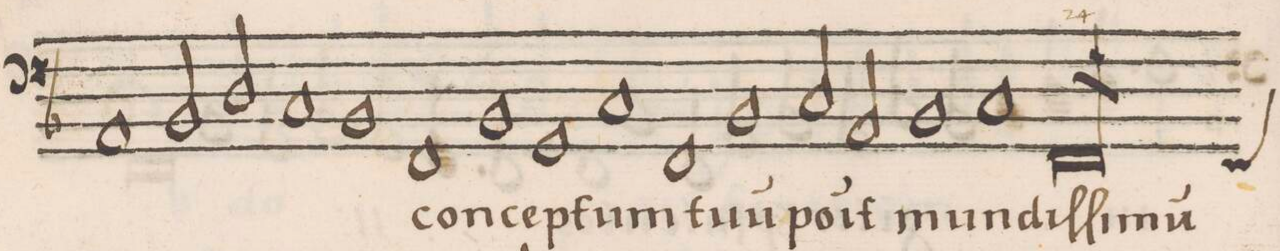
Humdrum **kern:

**kern	**text	**text
*I"BASSVS	*	*
*clefF4	*	*
*k[b-]	*	*
*met(C)	*	*
*M2/1	*	*
1AA	-ſel-	.
2BB-/	.	.
2D/	-mus	.
=33-	=33-	=33-
1C	pri-	.
1BB-	-(mus)	.
*	*Xij	*
=34-	=34-	=34-
1FF	con-	.
1BB-	-cep-	.
=35-	=35-	=35-
1GG	-tum	.
1C	tu-	.
=36-	=36-	=36-
1FF	-u(m)	.
1BB-	po-	.
=37-	=37-	=37-
2C/	-(n)it	.
2AA/	mun-	.
1BB-	-diſ-	.
=38-	=38-	=38-
1C	-ſi-	.
*custos:FF	*	*
1FF;l	-mu(m)	.
=39-	=39-	=39-
*-	*-	*-
